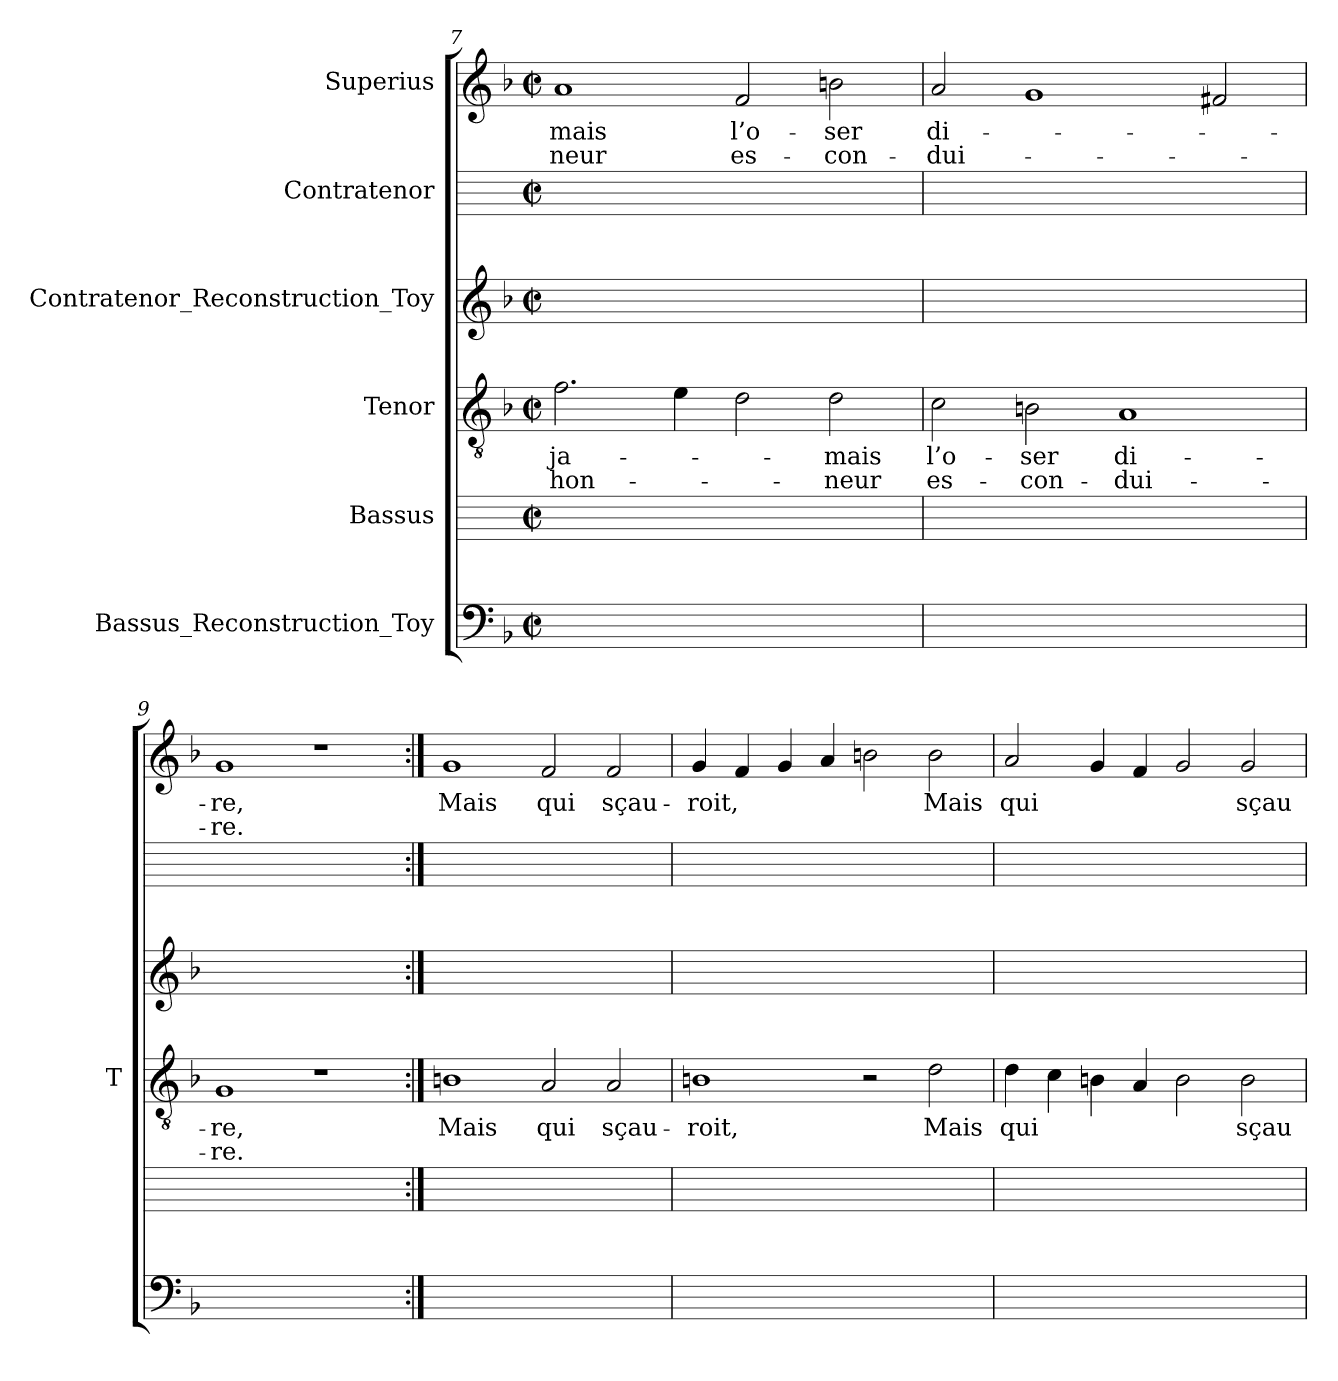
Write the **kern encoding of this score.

**kern	**kern	**kern	**text	**text	**kern	**kern	**kern	**text	**text
*part6	*part5	*part4	*part4	*part4	*part3	*part2	*part1	*part1	*part1
*staff6	*staff5	*staff4	*staff4	*staff4	*staff3	*staff2	*staff1	*staff1	*staff1
*I"Bassus_Reconstruction_Toy	*I"Bassus	*I"Tenor	*	*	*I"Contratenor_Reconstruction_Toy	*I"Contratenor	*I"Superius	*	*
*	*	*I'T	*	*	*	*	*	*	*
*clefF4	*	*clefGv2	*	*	*clefG2	*	*clefG2	*	*
*k[b-]	*	*k[b-]	*	*	*k[b-]	*	*k[b-]	*	*
*F:	*	*F:	*	*	*F:	*	*F:	*	*
*M2/2	*M2/2	*M2/2	*	*	*M2/2	*M2/2	*M2/2	*	*
*met(c|)	*met(c|)	*met(c|)	*	*	*met(c|)	*met(c|)	*met(c|)	*	*
=7	=7	=7	=7	=7	=7	=7	=7	=7	=7
0ryy	0ryy	2.f	ja-	hon-	0ryy	0ryy	1a	-mais	-neur
.	.	4e	.	.	.	.	.	.	.
.	.	2d	.	.	.	.	2f	l’o-	es-
.	.	2d	-mais	-neur	.	.	2b	-ser	con-
=8	=8	=8	=8	=8	=8	=8	=8	=8	=8
0ryy	0ryy	2c	l’o-	es-	0ryy	0ryy	2a	di-	dui-
.	.	2B	-ser	con-	.	.	1g	.	.
.	.	1A	di-	dui-	.	.	.	.	.
.	.	.	.	.	.	.	2f#X	.	.
!!LO:PB:g=z
=9	=9	=9	=9	=9	=9	=9	=9	=9	=9
0ryy	0ryy	1G	-re,	-re.	0ryy	0ryy	1g	-re,	-re.
.	.	1r	.	.	.	.	1r	.	.
=10:|!	=10:|!	=10:|!	=10:|!	=10:|!	=10:|!	=10:|!	=10:|!	=10:|!	=10:|!
0ryy	0ryy	1B	-Mais	.	0ryy	0ryy	1g	-Mais	.
.	.	2A	-qui	.	.	.	2f	-qui	.
.	.	2A	sçau-	.	.	.	2f	sçau-	.
=11	=11	=11	=11	=11	=11	=11	=11	=11	=11
0ryy	0ryy	1B	-roit,	.	0ryy	0ryy	4g	-roit,	.
.	.	.	.	.	.	.	4f	.	.
.	.	.	.	.	.	.	4g	.	.
.	.	.	.	.	.	.	4a	.	.
.	.	2r	.	.	.	.	2b	.	.
.	.	2d	-Mais	.	.	.	2b	-Mais	.
=12	=12	=12	=12	=12	=12	=12	=12	=12	=12
0ryy	0ryy	4d	-qui	.	0ryy	0ryy	2a	-qui	.
.	.	4c	.	.	.	.	.	.	.
.	.	4B	.	.	.	.	4g	.	.
.	.	4A	.	.	.	.	4f	.	.
.	.	2B	.	.	.	.	2g	.	.
.	.	2B	sçau-	.	.	.	2g	sçau-	.
=	=	=	=	=	=	=	=	=	=
*-	*-	*-	*-	*-	*-	*-	*-	*-	*-
